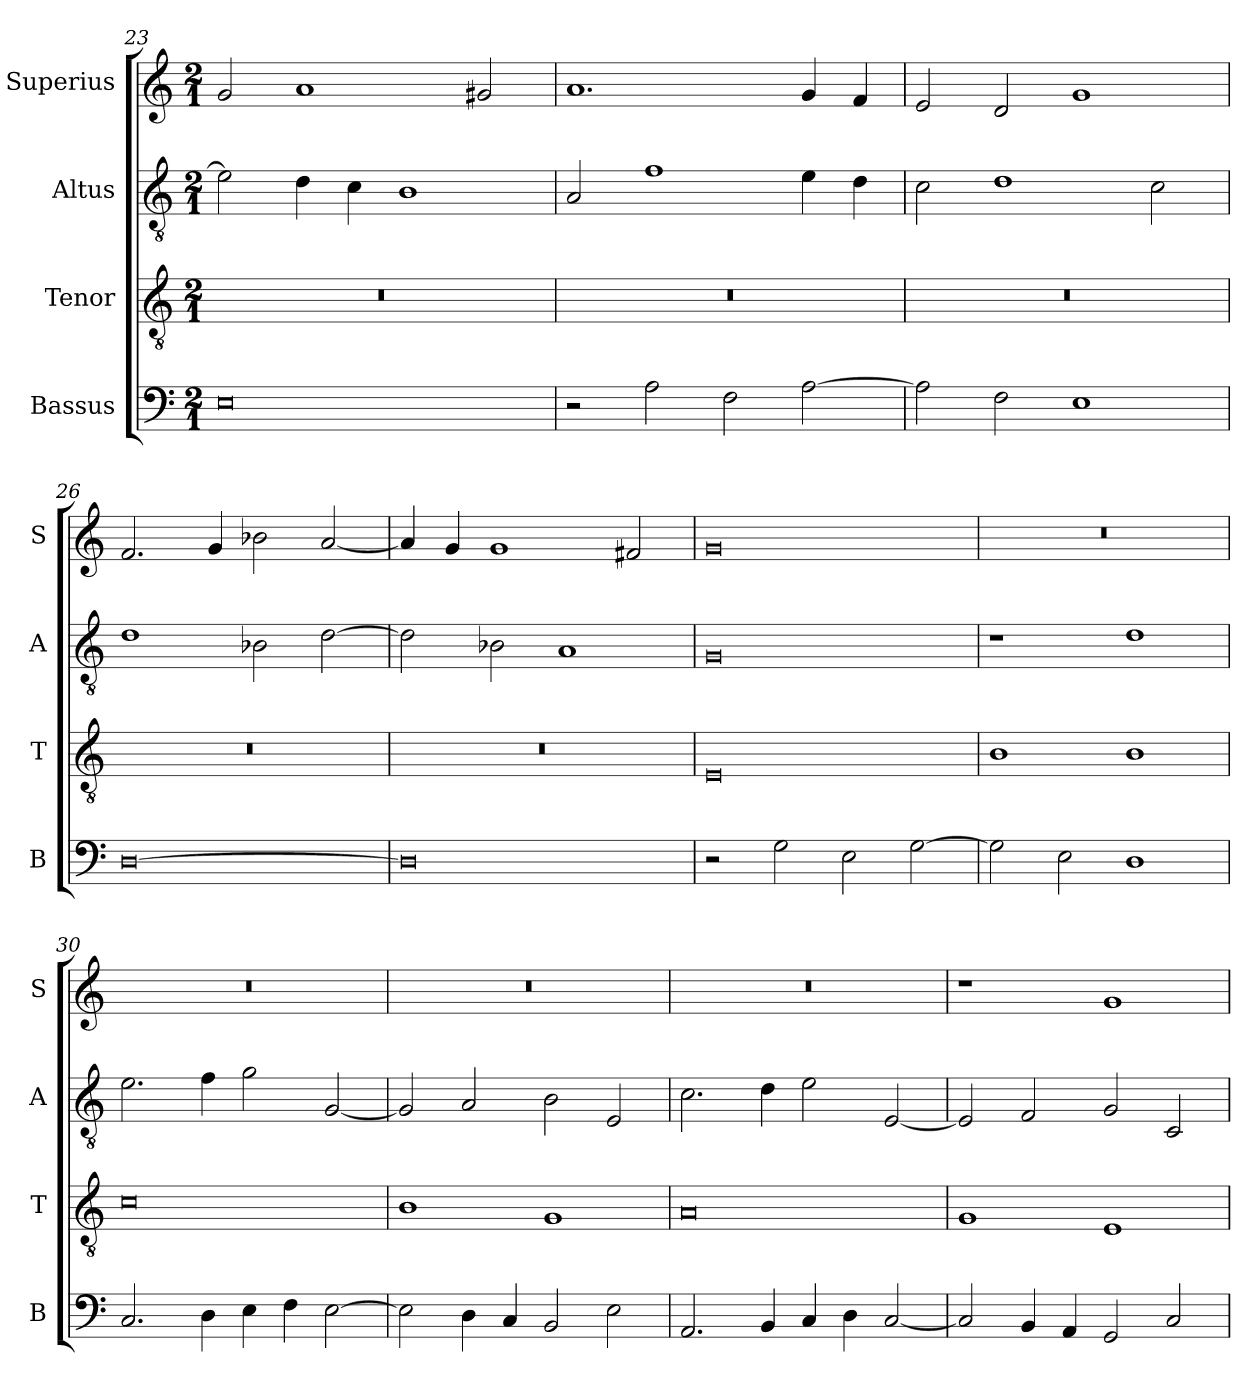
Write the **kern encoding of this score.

**kern	**kern	**kern	**kern
*part4	*part3	*part2	*part1
*staff4	*staff3	*staff2	*staff1
*I"Bassus	*I"Tenor	*I"Altus	*I"Superius
*I'B	*I'T	*I'A	*I'S
*clefF4	*clefGv2	*clefGv2	*clefG2
*k[]	*k[]	*k[]	*k[]
*M2/1	*M2/1	*M2/1	*M2/1
=23	=23	=23	=23
0E	0r	2e\]	2g/
.	.	4d\	1a
.	.	4c\	.
.	.	1B	.
.	.	.	2g#X/
=24	=24	=24	=24
2r	0r	2A/	1.a
2A\	.	1f	.
2F\	.	.	.
[2A\	.	4e\	4g/
.	.	4d\	4f/
=25	=25	=25	=25
2A\]	0r	2c\	2e/
2F\	.	1d	2d/
1E	.	.	1g
.	.	2c\	.
=26	=26	=26	=26
[0D	0r	1d	2.f/
.	.	.	4g/
.	.	2B-X\	2b-X\
.	.	[2d\	[2a/
=27	=27	=27	=27
0D]	0r	2d\]	4a/]
.	.	.	4g/
.	.	2B-X\	1g
.	.	1A	.
.	.	.	2f#X/
=28	=28	=28	=28
2r	0E	0G	0g
2G\	.	.	.
2E\	.	.	.
[2G\	.	.	.
=29	=29	=29	=29
2G\]	1B	1r	0r
2E\	.	.	.
1D	1B	1d	.
=30	=30	=30	=30
2.C/	0c	2.e\	0r
4D\	.	4f\	.
4E\	.	2g\	.
4F\	.	.	.
[2E\	.	[2G/	.
=31	=31	=31	=31
2E\]	1B	2G/]	0r
4D\	.	2A/	.
4C/	.	.	.
2BB/	1G	2B\	.
2E\	.	2E/	.
=32	=32	=32	=32
2.AA/	0A	2.c\	0r
4BB/	.	4d\	.
4C/	.	2e\	.
4D\	.	.	.
[2C/	.	[2E/	.
=33	=33	=33	=33
2C/]	1G	2E/]	1r
4BB/	.	2F/	.
4AA/	.	.	.
2GG/	1E	2G/	1g
2C/	.	2C/	.
=	=	=	=
*-	*-	*-	*-
